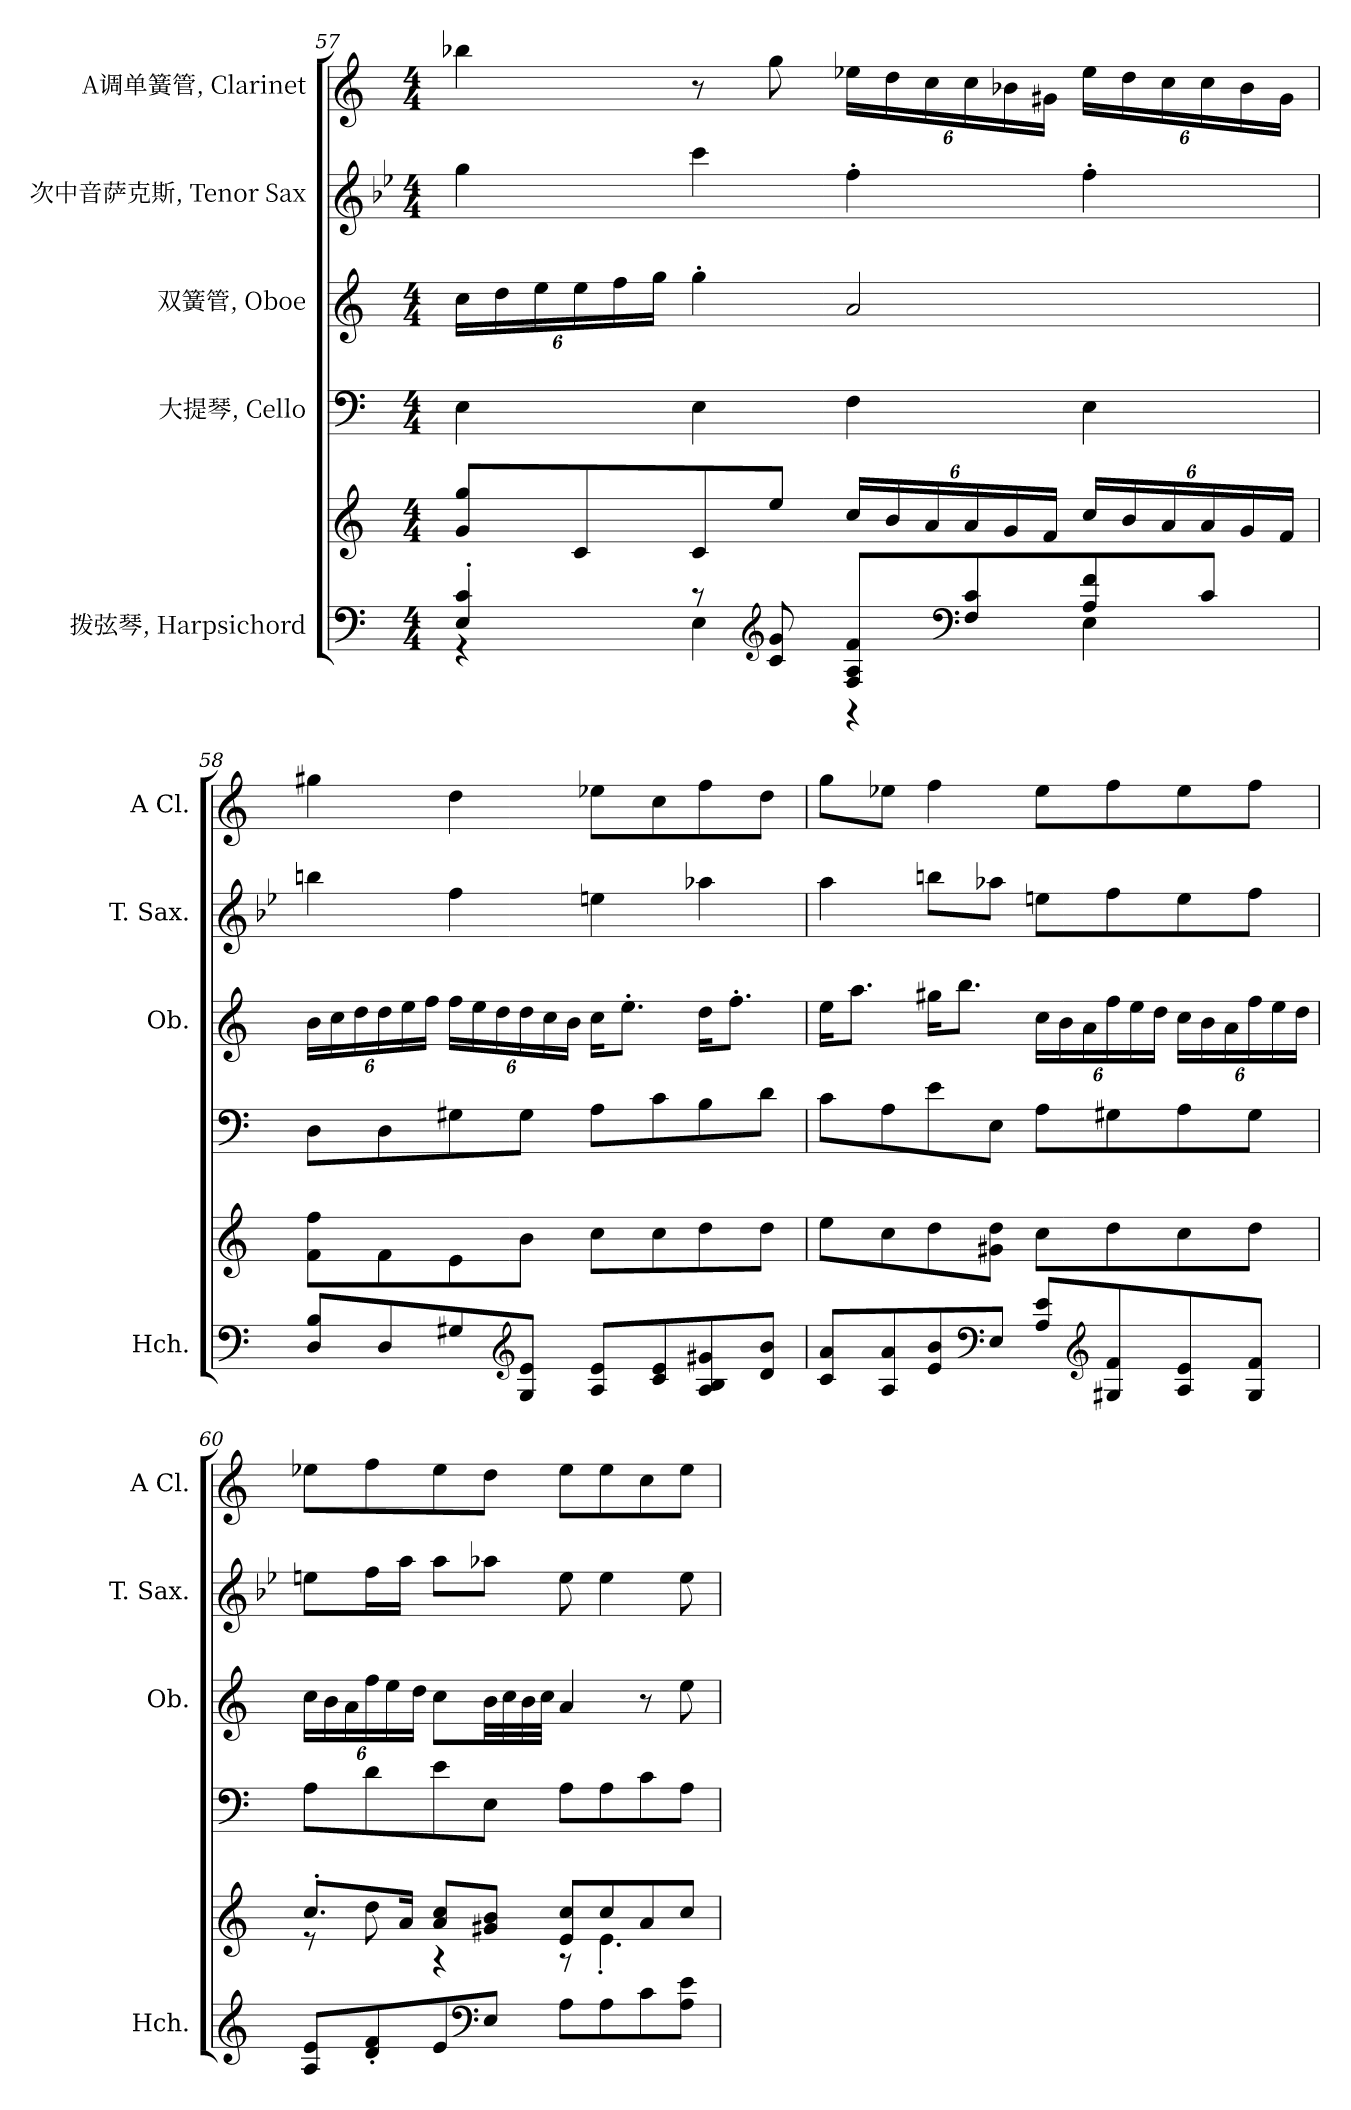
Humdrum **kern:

**kern	**kern	**kern	**kern	**kern	**kern
*part5	*part5	*part4	*part3	*part2	*part1
*staff6	*staff5	*staff4	*staff3	*staff2	*staff1
*I"拨弦琴, Harpsichord	*	*I"大提琴, Cello	*I"双簧管, Oboe	*I"次中音萨克斯, Tenor Sax	*I"A调单簧管, Clarinet
*I'Hch.	*	*	*I'Ob.	*I'T. Sax.	*I'A Cl.
!!LO:PB:g=z
*clefF4	*clefG2	*clefF4	*clefG2	*clefG2	*clefG2
*	*	*	*	*ITrd8c14	*ITrd2c3
*k[]	*k[]	*k[]	*k[]	*k[b-e-]	*k[f#c#g#]
*M4/4	*M4/4	*M4/4	*M4/4	*M4/4	*M4/4
=57	=57	=57	=57	=57	=57
*^	*	*	*	*	*
*	*	*	*	*Xbrackettup	*	*
4E/' 4c/'	4r	8g/ 8gg/L	4E\	24cc\LL	4g\	4ggn\
.	.	.	.	24dd\	.	.
.	.	.	.	24ee\	.	.
.	.	8c/	.	24ee\	.	.
.	.	.	.	24ff\	.	.
.	.	.	.	24gg\JJ	.	.
8r	4E\	8c/	4E\	4gg'\	4cc\	8r
*clefG2	*	*	*	*	*	*
8c/ 8g/	.	8ee/J	.	.	.	8ee\
*	*	*Xbrackettup	*	*	*	*Xbrackettup
8F/ 8A/ 8f/L	4r	24cc/LL	4F\	2a/	4f'\	24ccn\LL
.	.	24b/	.	.	.	24b\
.	.	24a/	.	.	.	24a\
*clefF4	*	*	*	*	*	*
8F/ 8c/	.	24a/	.	.	.	24a\
.	.	24g/	.	.	.	24gn\
.	.	24f/JJ	.	.	.	24e#X\JJ
8A/ 8f/	4E\	24cc/LL	4E\	.	4f'\	24cc\LL
.	.	24b/	.	.	.	24b\
.	.	24a/	.	.	.	24a\
8c/J	.	24a/	.	.	.	24a\
.	.	24g/	.	.	.	24g\
.	.	24f/JJ	.	.	.	24e#\JJ
*v	*v	*	*	*	*	*
=58	=58	=58	=58	=58	=58
8D/ 8B/L	8f\ 8ff\L	8D\L	24b\LL	4bn\	4ee#X\
.	.	.	24cc\	.	.
.	.	.	24dd\	.	.
8D/	8f\	8D\	24dd\	.	.
.	.	.	24ee\	.	.
.	.	.	24ff\JJ	.	.
8G#X/	8e\	8G#X\	24ff\LL	4f\	4b\
.	.	.	24ee\	.	.
.	.	.	24dd\	.	.
*clefG2	*	*	*	*	*
8G#/ 8e/J	8b\J	8G#\J	24dd\	.	.
.	.	.	24cc\	.	.
.	.	.	24b\JJ	.	.
8A/ 8e/L	8cc\L	8A\L	16cc\KL	4en\	8ccn\L
.	.	.	8.ee'\J	.	.
8c/ 8e/	8cc\	8c\	.	.	8a\
8A/ 8B/ 8g#X/	8dd\	8B\	16dd\KL	4a-X\	8dd\
.	.	.	8.ff'\J	.	.
8d/ 8b/J	8dd\J	8d\J	.	.	8b\J
!!LO:LB:g=z
=59	=59	=59	=59	=59	=59
8c/ 8a/L	8ee\L	8c\L	16ee\KL	4a\	8ee\L
.	.	.	8.aa\J	.	.
8A/ 8a/	8cc\	8A\	.	.	8ccn\J
8e/ 8b/	8dd\	8e\	16gg#X\KL	8bn\L	4dd\
.	.	.	8.bb\J	.	.
*clefF4	*	*	*	*	*
8E/J	8g#X\ 8dd\J	8E\J	.	8a-X\J	.
8A/ 8e/L	8cc\L	8A\L	24cc\LL	8en\L	8cc\L
.	.	.	24b\	.	.
.	.	.	24a\	.	.
*clefG2	*	*	*	*	*
8G#X/ 8f/	8dd\	8G#X\	24ff\	8f\	8dd\
.	.	.	24ee\	.	.
.	.	.	24dd\JJ	.	.
8A/ 8e/	8cc\	8A\	24cc\LL	8e\	8cc\
.	.	.	24b\	.	.
.	.	.	24a\	.	.
8G#/ 8f/J	8dd\J	8G#\J	24ff\	8f\J	8dd\J
.	.	.	24ee\	.	.
.	.	.	24dd\JJ	.	.
=60	=60	=60	=60	=60	=60
*	*^	*	*	*	*
8A/ 8e/L	8.cc'/L	8r	8A\L	24cc\LL	8en\L	8ccn\L
.	.	.	.	24b\	.	.
.	.	.	.	24a\	.	.
8d/' 8f/'	.	8dd\	8d\	24ff\	16f\L	8dd\
.	.	.	.	24ee\	.	.
.	16a/Jk	.	.	.	16a\JJ	.
.	.	.	.	24dd\JJ	.	.
8e/	8a/ 8cc/L	4r	8e\	8cc\L	8a\L	8cc\
*clefF4	*	*	*	*	*	*
8E/J	8g#X/ 8b/J	.	8E\J	32b\LL	8a-X\J	8b\J
.	.	.	.	32cc\	.	.
.	.	.	.	32b\	.	.
.	.	.	.	32cc\JJJ	.	.
8A\L	8e/ 8cc/L	8r	8A\L	4a/	8e\	8cc\L
8A\	8cc/	4.e'\	8A\	.	4e\	8cc\
8c\	8a/	.	8c\	8r	.	8a\
8A\ 8e\J	8cc/J	.	8A\J	8ee\	8e\	8cc\J
*	*v	*v	*	*	*	*
=	=	=	=	=	=
*-	*-	*-	*-	*-	*-
